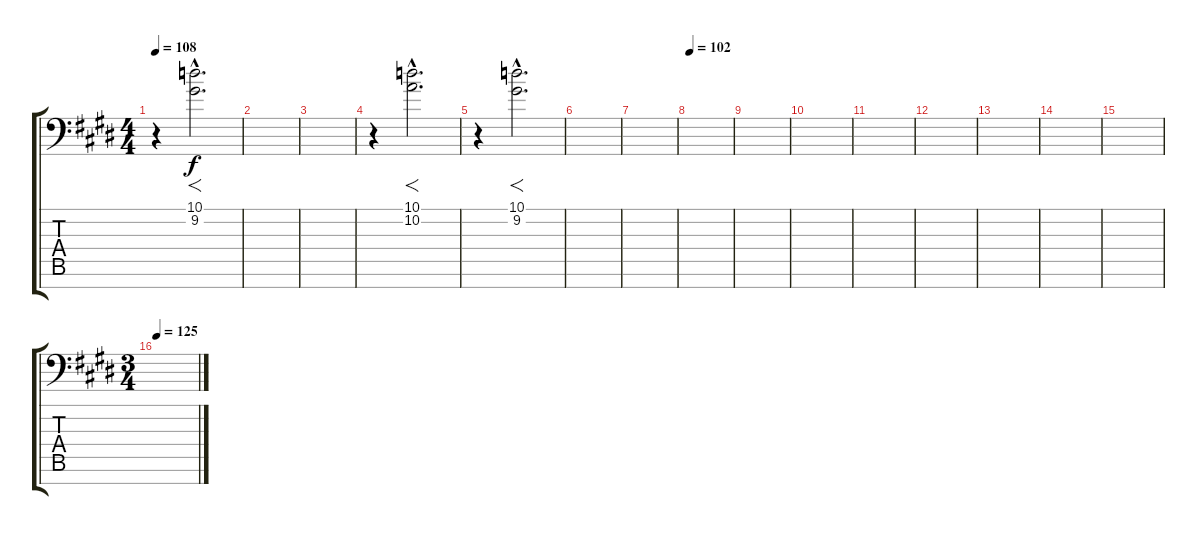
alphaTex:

\track "" {instrument lead2sawtooth}
\staff {score tabs}
\tuning (E4 B3 G3 D3 A2 E2 C-1) {hide}
\ts (4 4)
\tempo 108
\clef f4
\ks e
r.4{dy f} (10.1{hac} 9.2{hac}).2{f d} |
|
|
r.4 (10.1{hac} 10.2{hac}).2{f d} |
r.4 (10.1{hac} 9.2{hac}).2{f d} |
|
|
\tempo 102
|
|
|
|
|
|
|
|
\ts (3 4)
\tempo 125
